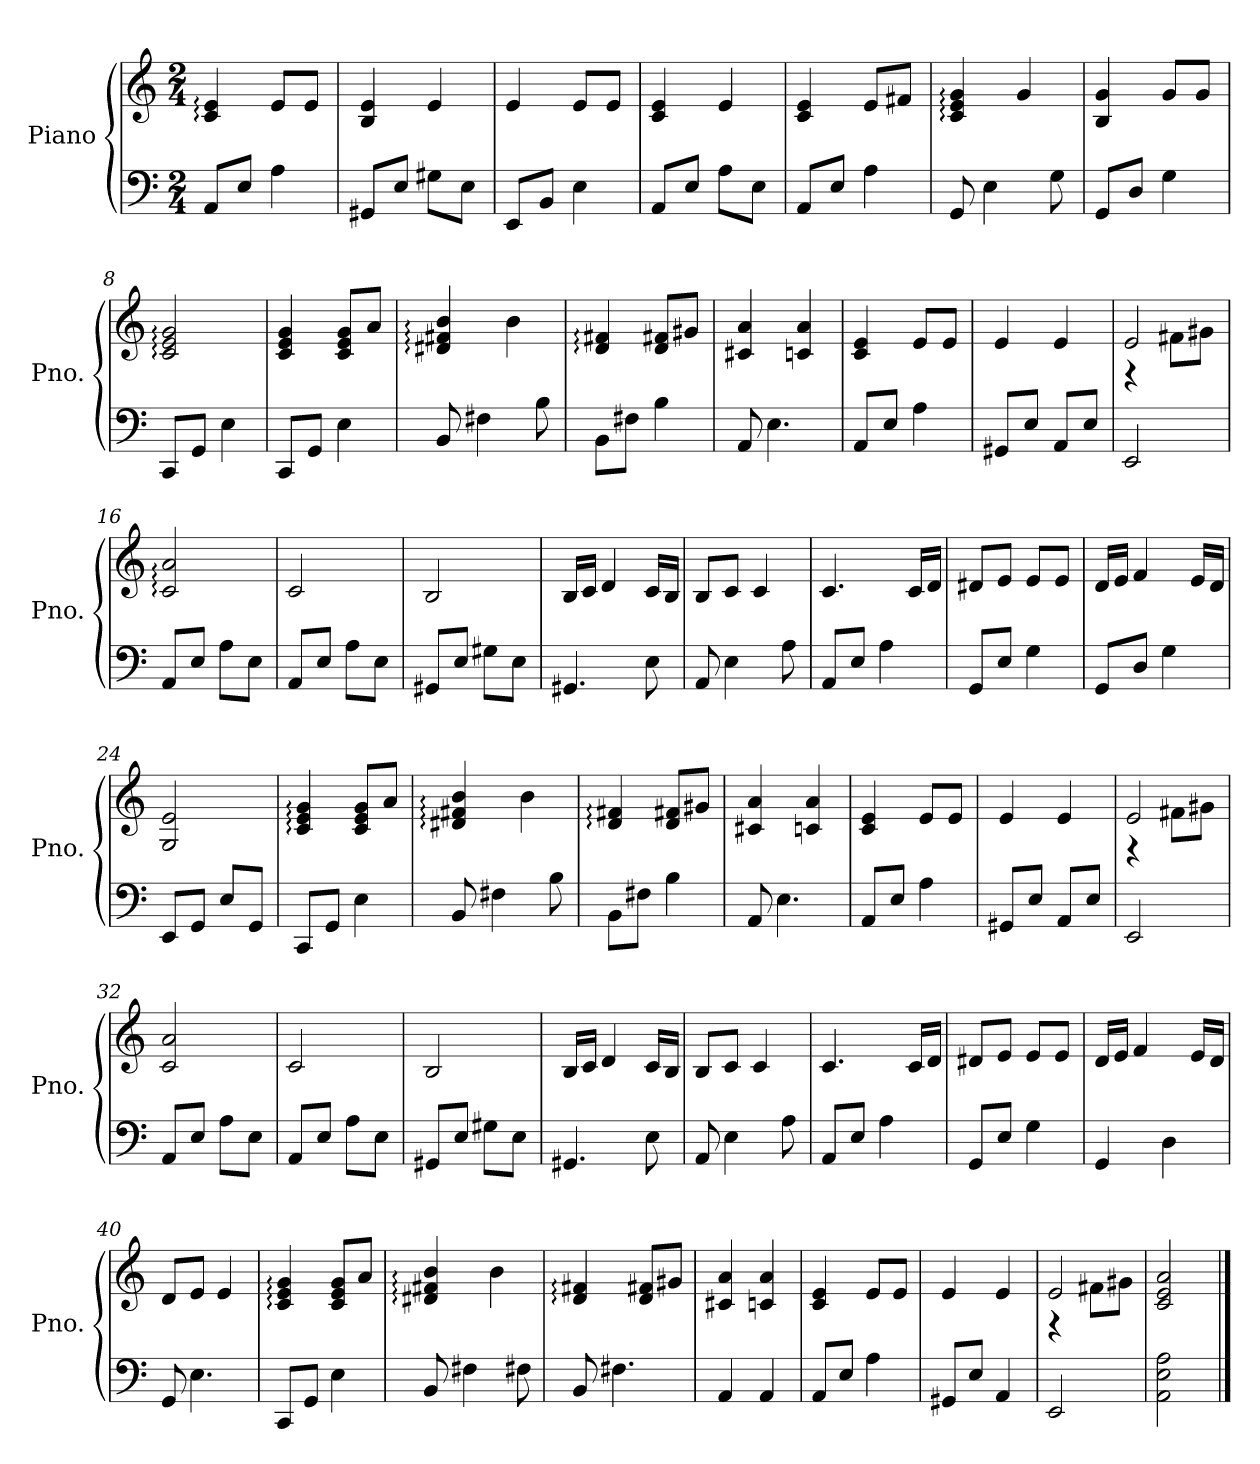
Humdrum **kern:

**kern	**kern
*part1	*part1
*staff2	*staff1
*I"Piano	*
*I'Pno.	*
*clefF4	*clefG2
*k[]	*k[]
*M2/4	*M2/4
*MM80	*MM80
=1	=1
8AA/L	4c/: 4e/:
8E/J	.
4A\	8e/L
.	8e/J
=2	=2
8GG#X/L	4B/ 4e/
8E/J	.
8G#X\L	4e/
8E\J	.
=3	=3
8EE/L	4e/
8BB/J	.
4E\	8e/L
.	8e/J
=4	=4
8AA/L	4c/ 4e/
8E/J	.
8A\L	4e/
8E\J	.
=5	=5
8AA/L	4c/ 4e/
8E/J	.
4A\	8e/L
.	8f#X/J
=6	=6
8GG/	4c/: 4e/: 4g/:
4E\	.
.	4g/
8G\	.
=7	=7
8GG/L	4B/ 4g/
8D/J	.
4G\	8g/L
.	8g/J
=8	=8
8CC/L	2c/: 2e/: 2g/:
8GG/J	.
4E\	.
!!LO:LB:g=z
=9	=9
8CC/L	4c/ 4e/ 4g/
8GG/J	.
4E\	8c/ 8e/ 8g/L
.	8a/J
=10	=10
8BB/	4d#X/: 4f#X/: 4b/:
4F#X\	.
.	4b\
8B\	.
=11	=11
8BB\L	4d/: 4f#X/:
8F#X\J	.
4B\	8d/ 8f#X/L
.	8g#X/J
=12	=12
8AA/	4c#X/ 4a/
4.E\	.
.	4cn/ 4a/
=13	=13
8AA/L	4c/ 4e/
8E/J	.
4A\	8e/L
.	8e/J
=14	=14
8GG#X/L	4e/
8E/J	.
8AA/L	4e/
8E/J	.
=15	=15
*	*^
2EE/	2e/	4r
.	.	8f#X\L
.	.	8g#X\J
*	*v	*v
=16	=16
8AA/L	2c/: 2a/:
8E/J	.
8A\L	.
8E\J	.
!!LO:LB:g=z
=17	=17
8AA/L	2c/
8E/J	.
8A\L	.
8E\J	.
=18	=18
8GG#X/L	2B/
8E/J	.
8G#X\L	.
8E\J	.
=19	=19
4.GG#X/	16B/LL
.	16c/JJ
.	4d/
8E\	16c/LL
.	16B/JJ
=20	=20
8AA/	8B/L
4E\	8c/J
.	4c/
8A\	.
=21	=21
8AA/L	4.c/
8E/J	.
4A\	.
.	16c/LL
.	16d/JJ
=22	=22
8GG/L	8d#X/L
8E/J	8e/J
4G\	8e/L
.	8e/J
=23	=23
8GG/L	16d/LL
.	16e/JJ
8D/J	4f/
4G\	.
.	16e/LL
.	16d/JJ
=24	=24
8EE/L	2G/ 2e/
8GG/J	.
8E/L	.
8GG/J	.
!!LO:LB:g=z
=25	=25
8CC/L	4c/: 4e/: 4g/:
8GG/J	.
4E\	8c/ 8e/ 8g/L
.	8a/J
=26	=26
8BB/	4d#X/: 4f#X/: 4b/:
4F#X\	.
.	4b\
8B\	.
=27	=27
8BB\L	4d/: 4f#X/:
8F#X\J	.
4B\	8d/ 8f#X/L
.	8g#X/J
=28	=28
8AA/	4c#X/ 4a/
4.E\	.
.	4cn/ 4a/
=29	=29
8AA/L	4c/ 4e/
8E/J	.
4A\	8e/L
.	8e/J
=30	=30
8GG#X/L	4e/
8E/J	.
8AA/L	4e/
8E/J	.
=31	=31
*	*^
2EE/	2e/	4r
.	.	8f#X\L
.	.	8g#X\J
*	*v	*v
!!LO:LB:g=z
=32	=32
8AA/L	2c/ 2a/
8E/J	.
8A\L	.
8E\J	.
=33	=33
8AA/L	2c/
8E/J	.
8A\L	.
8E\J	.
=34	=34
8GG#X/L	2B/
8E/J	.
8G#X\L	.
8E\J	.
=35	=35
4.GG#X/	16B/LL
.	16c/JJ
.	4d/
8E\	16c/LL
.	16B/JJ
=36	=36
8AA/	8B/L
4E\	8c/J
.	4c/
8A\	.
=37	=37
8AA/L	4.c/
8E/J	.
4A\	.
.	16c/LL
.	16d/JJ
=38	=38
8GG/L	8d#X/L
8E/J	8e/J
4G\	8e/L
.	8e/J
=39	=39
4GG/	16d/LL
.	16e/JJ
.	4f/
4D\	.
.	16e/LL
.	16d/JJ
!!LO:PB:g=z
=40	=40
8GG/	8d/L
4.E\	8e/J
.	4e/
=41	=41
8CC/L	4c/: 4e/: 4g/:
8GG/J	.
4E\	8c/ 8e/ 8g/L
.	8a/J
=42	=42
8BB/	4d#X/: 4f#X/: 4b/:
4F#X\	.
.	4b\
8F#X\	.
=43	=43
8BB/	4d/: 4f#X/:
4.F#X\	.
.	8d/ 8f#X/L
.	8g#X/J
=44	=44
4AA/	4c#X/ 4a/
4AA/	4cn/ 4a/
=45	=45
8AA/L	4c/ 4e/
8E/J	.
4A\	8e/L
.	8e/J
=46	=46
8GG#X/L	4e/
8E/J	.
4AA/	4e/
=47	=47
*	*^
2EE/	2e/	4r
.	.	8f#X\L
.	.	8g#X\J
*	*v	*v
!!LO:LB:g=z
=48	=48
2AA\ 2E\ 2A\	2c/ 2e/ 2a/
==	==
*-	*-
